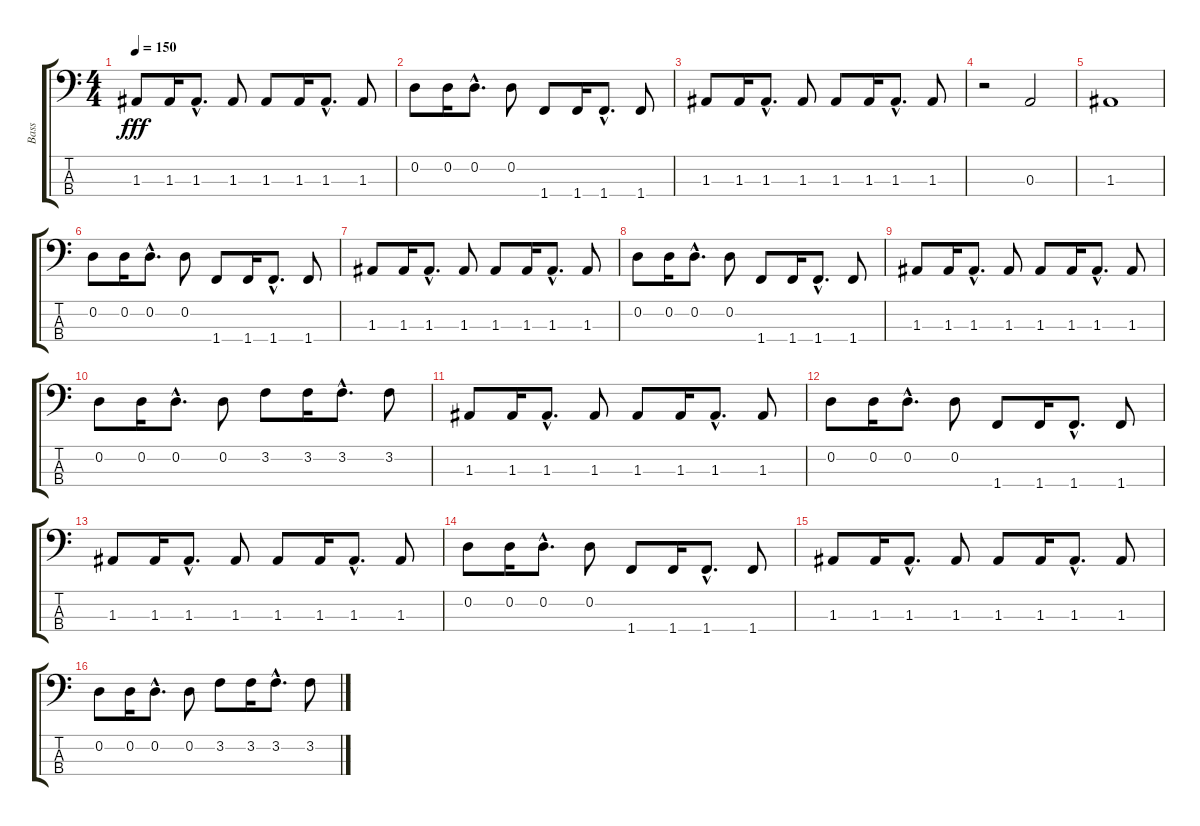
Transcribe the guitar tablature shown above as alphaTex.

\track ("Bass" "Bass") {instrument electricbasspick}
\staff {score tabs}
\tuning (G2 D2 A1 E1) {hide}
\ts (4 4)
\tempo 150
\clef f4
\ks c
1.3.8{dy fff} 1.3.16 1.3{hac}.8{d} 1.3.8 1.3.8 1.3.16 1.3{hac}.8{d} 1.3.8 |
0.2.8 0.2.16 0.2{hac}.8{d} 0.2.8 1.4.8 1.4.16 1.4{hac}.8{d} 1.4.8 |
1.3.8 1.3.16 1.3{hac}.8{d} 1.3.8 1.3.8 1.3.16 1.3{hac}.8{d} 1.3.8 |
r.2 0.3.2 |
1.3.1 |
0.2.8 0.2.16 0.2{hac}.8{d} 0.2.8 1.4.8 1.4.16 1.4{hac}.8{d} 1.4.8 |
1.3.8 1.3.16 1.3{hac}.8{d} 1.3.8 1.3.8 1.3.16 1.3{hac}.8{d} 1.3.8 |
0.2.8 0.2.16 0.2{hac}.8{d} 0.2.8 1.4.8 1.4.16 1.4{hac}.8{d} 1.4.8 |
1.3.8 1.3.16 1.3{hac}.8{d} 1.3.8 1.3.8 1.3.16 1.3{hac}.8{d} 1.3.8 |
0.2.8 0.2.16 0.2{hac}.8{d} 0.2.8 3.2.8 3.2.16 3.2{hac}.8{d} 3.2.8 |
1.3.8 1.3.16 1.3{hac}.8{d} 1.3.8 1.3.8 1.3.16 1.3{hac}.8{d} 1.3.8 |
0.2.8 0.2.16 0.2{hac}.8{d} 0.2.8 1.4.8 1.4.16 1.4{hac}.8{d} 1.4.8 |
1.3.8 1.3.16 1.3{hac}.8{d} 1.3.8 1.3.8 1.3.16 1.3{hac}.8{d} 1.3.8 |
0.2.8 0.2.16 0.2{hac}.8{d} 0.2.8 1.4.8 1.4.16 1.4{hac}.8{d} 1.4.8 |
1.3.8 1.3.16 1.3{hac}.8{d} 1.3.8 1.3.8 1.3.16 1.3{hac}.8{d} 1.3.8 |
0.2.8 0.2.16 0.2{hac}.8{d} 0.2.8 3.2.8 3.2.16 3.2{hac}.8{d} 3.2.8
